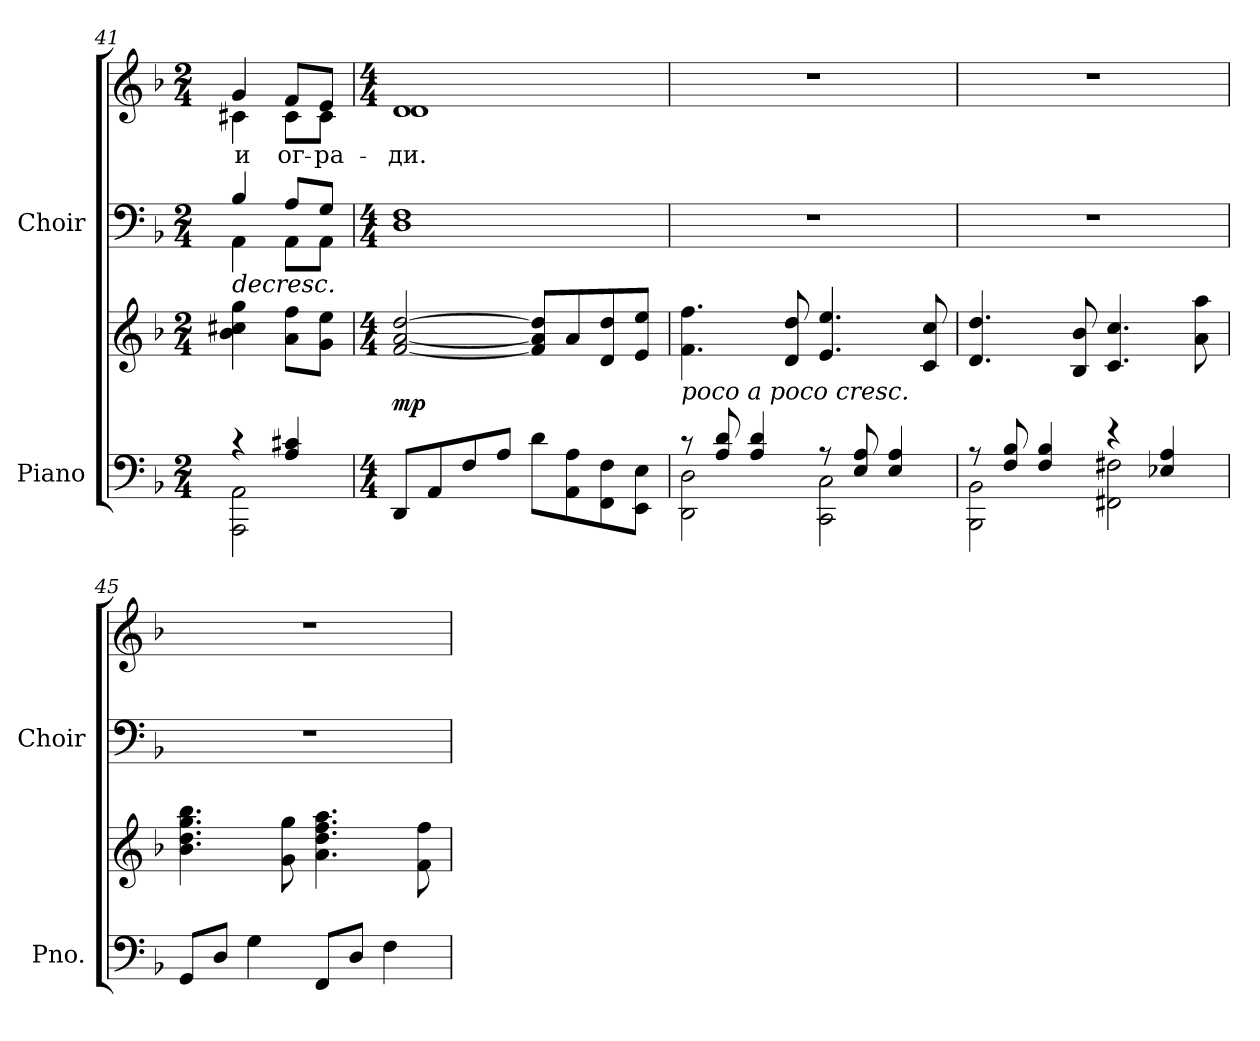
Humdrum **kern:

**kern	**kern	**dynam	**kern	**kern	**text	**dynam
*part2	*part2	*part2	*part1	*part1	*part1	*part1
*staff4	*staff3	*staff3/4	*staff2	*staff1	*staff1	*staff1/2
*I"Piano	*	*	*I"Choir	*	*	*
*I'Pno.	*	*	*I'Choir	*	*	*
*clefF4	*clefG2	*	*clefF4	*clefG2	*	*
*k[b-]	*k[b-]	*	*k[b-]	*k[b-]	*	*
*d:	*d:	*	*d:	*d:	*	*
*M2/4	*M2/4	*	*M2/4	*M2/4	*	*
=41	=41	=41	=41	=41	=41	=41
*^	*	*	*	*	*	*
!	!	!	!	!	!	!	!LO:HP:b=2
*	*	*	*	*^	*^	*	*
!	!	!	!	!	!	!	!	!LO:LY:b:color=#000000	!LO:HP:n=1:b
4r	2AAAi\ 2AAi	4b-i\ 4cc#Xi 4ggi	.	4B-i/	4AAi\	4gi/	4c#Xi\	и	> >
!	!	!	!	!	!	!	!	!LO:LY:b:color=#000000	!
4Ai/ 4c#Xi	.	8ai\ 8ffiL	.	8Ai/L	8AAi\L	8fi/L	8c#i\L	ог-	.
!	!	!	!	!	!	!	!	!LO:LY:b:color=#000000	!
.	.	8gi\ 8eeiJ	.	8Gi/J	8AAi\J	8ei/J	8c#i\J	-ра-	.
*v	*v	*	*	*	*	*	*	*	*
=42	=42	=42	=42	=42	=42	=42	=42	=42
*M4/4	*M4/4	*	*M4/4	*	*M4/4	*	*	*
!	!	!	!	!	!	!	!LO:LY:b:color=#000000	!
8DDi/L	[<2fi/ [<2ai [>2ddi	mp	1Fi	1Di	1di	1di	-ди.	mp mp
8AAi/	.	.	.	.	.	.	.	.
8Fi/	.	.	.	.	.	.	.	.
8Ai/J	.	.	.	.	.	.	.	.
8di\L	8fi/] 8ai] 8ddi]L	.	.	.	.	.	.	.
8AAi\ 8Ai	8ai/	.	.	.	.	.	.	.
8FFi\ 8Fi	8di/ 8ddi	.	.	.	.	.	.	.
8EEi\ 8EiJ	8ei/ 8eeiJ	.	.	.	.	.	.	.
*	*	*	*v	*v	*	*	*	*
*	*	*	*	*v	*v	*	*
.	.	.	.	.	.	] ]
=43	=43	=43	=43	=43	=43	=43
*^	*	*	*	*	*	*
!	!	!LO:TX:b:i:t=poco a poco cresc.	!	!	!	!	!
8r	2DDi\ 2Di	4.fi\ 4.ffi	.	1r	1r	.	.
8Ai/ 8di	.	.	.	.	.	.	.
4Ai/ 4di	.	.	.	.	.	.	.
.	.	8di/ 8ddi	.	.	.	.	.
8r	2CCi\ 2Ci	4.ei/ 4.eei	.	.	.	.	.
8Ei/ 8Ai	.	.	.	.	.	.	.
4Ei/ 4Ai	.	.	.	.	.	.	.
.	.	8ci/ 8cci	.	.	.	.	.
!!LO:PB:g=z
=44	=44	=44	=44	=44	=44	=44	=44
8r	2BBB-i\ 2BB-i	4.di/ 4.ddi	.	1r	1r	.	.
8Fi/ 8B-i	.	.	.	.	.	.	.
4Fi/ 4B-i	.	.	.	.	.	.	.
.	.	8B-i/ 8b-i	.	.	.	.	.
4r	2FF#Xi\ 2F#Xi	4.ci/ 4.cci	.	.	.	.	.
4E-Xi/ 4Ai	.	.	.	.	.	.	.
.	.	8ai\ 8aai	.	.	.	.	.
*v	*v	*	*	*	*	*	*
=45	=45	=45	=45	=45	=45	=45
8GGi/L	4.b-i\ 4.ddi 4.ggi 4.bb-i	.	1r	1r	.	.
8Di/J	.	.	.	.	.	.
4Gi\	.	.	.	.	.	.
.	8gi\ 8ggi	.	.	.	.	.
8FFi/L	4.ai\ 4.ddi 4.ffi 4.aai	.	.	.	.	.
8Di/J	.	.	.	.	.	.
4Fi\	.	.	.	.	.	.
.	8fi\ 8ffi	.	.	.	.	.
=	=	=	=	=	=	=
*-	*-	*-	*-	*-	*-	*-
